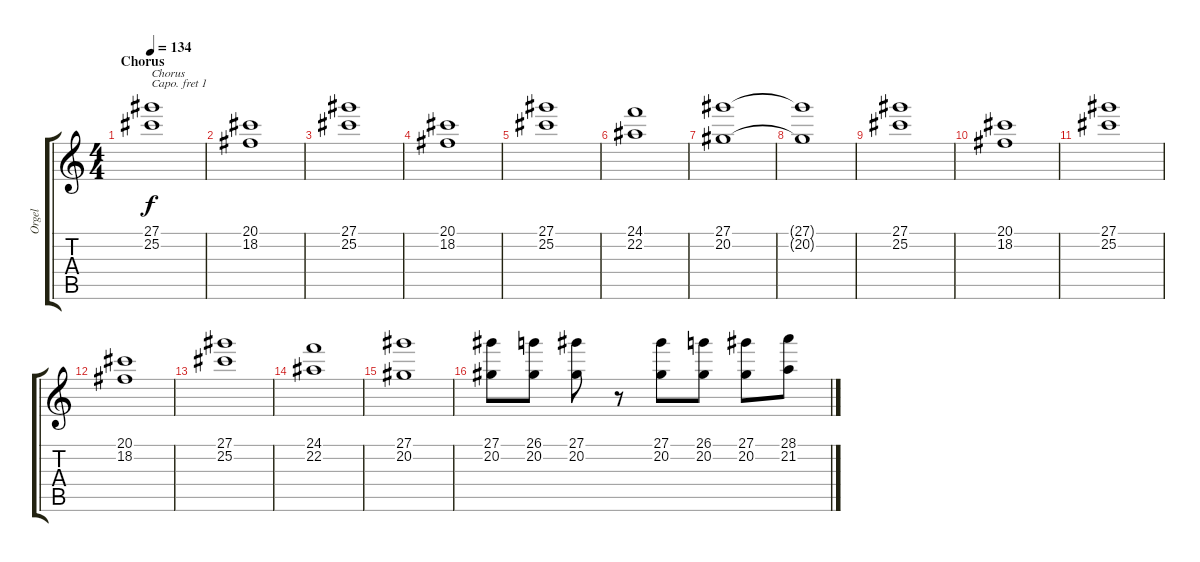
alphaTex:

\track ("Orgel" "Orgel") {instrument rockorgan}
\staff {score tabs}
\capo 1
\tuning (E4 B3 G3 D3 A2 E2) {hide}
\ts (4 4)
\section ("" "Chorus")
\tempo 134
\clef g2
\ks c
(27.1 25.2).1{txt "Chorus" dy f} |
(20.1 18.2).1 |
(27.1 25.2).1 |
(20.1 18.2).1 |
(27.1 25.2).1 |
(24.1 22.2).1 |
(27.1 20.2).1 |
(27.1{t} 20.2{t}).1 |
(27.1 25.2).1 |
(20.1 18.2).1 |
(27.1 25.2).1 |
(20.1 18.2).1 |
(27.1 25.2).1 |
(24.1 22.2).1 |
(27.1 20.2).1 |
(27.1 20.2).8 (26.1 20.2).8 (27.1 20.2).8 r.8 (27.1 20.2).8 (26.1 20.2).8 (27.1 20.2).8 (28.1 21.2).8
